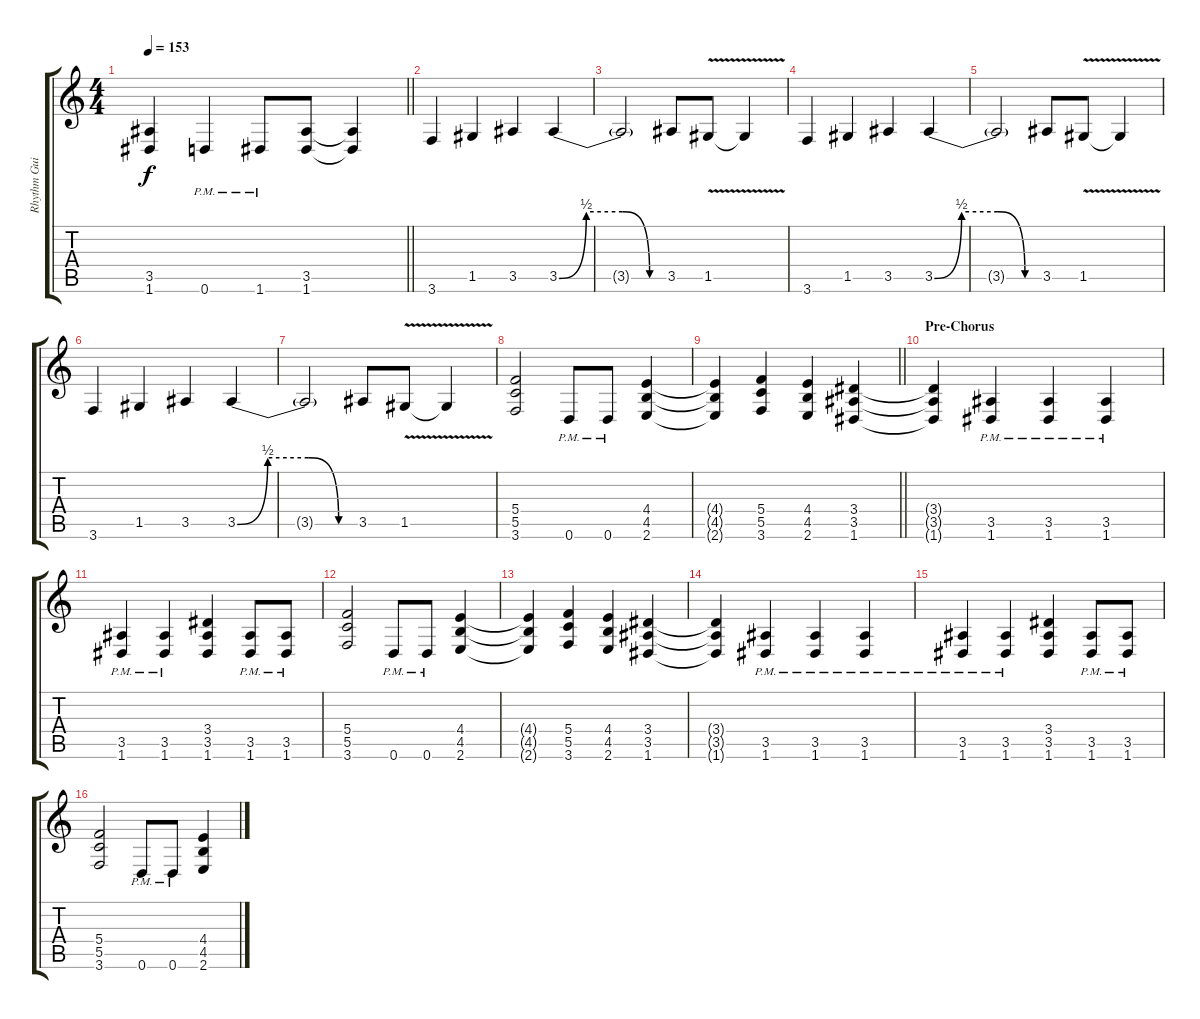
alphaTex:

\track ("Rhythm Guitar" "Rhythm Gui") {instrument distortionguitar}
\staff {score tabs}
\tuning (D4 A3 F3 C3 G2 D2) {hide}
\ts (4 4)
\tempo 153
\clef g2
\barLineRight lightlight
\ks c
(3.5{t} 1.6{t}).4{dy f} 0.6{pm}.4 1.6{pm}.8 (3.5 1.6).8 (3.5{t} 1.6{t}).4 |
3.6.4 1.5.4 3.5.4 3.5{be (custom 0 0 15 2 35 2 50 0 60 0)}.4 |
3.5{t}.2 3.5.8 1.5{v}.8 1.5{t}.4 |
3.6.4 1.5.4 3.5.4 3.5{be (custom 0 0 15 2 35 2 50 0 60 0)}.4 |
3.5{t}.2 3.5.8 1.5{v}.8 1.5{t}.4 |
3.6.4 1.5.4 3.5.4 3.5{be (custom 0 0 15 2 35 2 50 0 60 0)}.4 |
3.5{t}.2 3.5.8 1.5{v}.8 1.5{t}.4 |
(5.4 5.5 3.6).2 0.6{pm}.8 0.6{pm}.8 (4.4 4.5 2.6).4 |
\barLineRight lightlight
(4.4{t} 4.5{t} 2.6{t}).4 (5.4 5.5 3.6).4 (4.4 4.5 2.6).4 (3.4 3.5 1.6).4 |
\section ("" "Pre-Chorus")
(3.4{t} 3.5{t} 1.6{t}).4 (3.5{pm} 1.6{pm}).4 (3.5{pm} 1.6{pm}).4 (3.5{pm} 1.6{pm}).4 |
(3.5{pm} 1.6{pm}).4 (3.5{pm} 1.6{pm}).4 (3.4 3.5 1.6).4 (3.5{pm} 1.6{pm}).8 (3.5{pm} 1.6{pm}).8 |
(5.4 5.5 3.6).2 0.6{pm}.8 0.6{pm}.8 (4.4 4.5 2.6).4 |
(4.4{t} 4.5{t} 2.6{t}).4 (5.4 5.5 3.6).4 (4.4 4.5 2.6).4 (3.4 3.5 1.6).4 |
(3.4{t} 3.5{t} 1.6{t}).4 (3.5{pm} 1.6{pm}).4 (3.5{pm} 1.6{pm}).4 (3.5{pm} 1.6{pm}).4 |
(3.5{pm} 1.6{pm}).4 (3.5{pm} 1.6{pm}).4 (3.4 3.5 1.6).4 (3.5{pm} 1.6{pm}).8 (3.5{pm} 1.6{pm}).8 |
(5.4 5.5 3.6).2 0.6{pm}.8 0.6{pm}.8 (4.4 4.5 2.6).4
